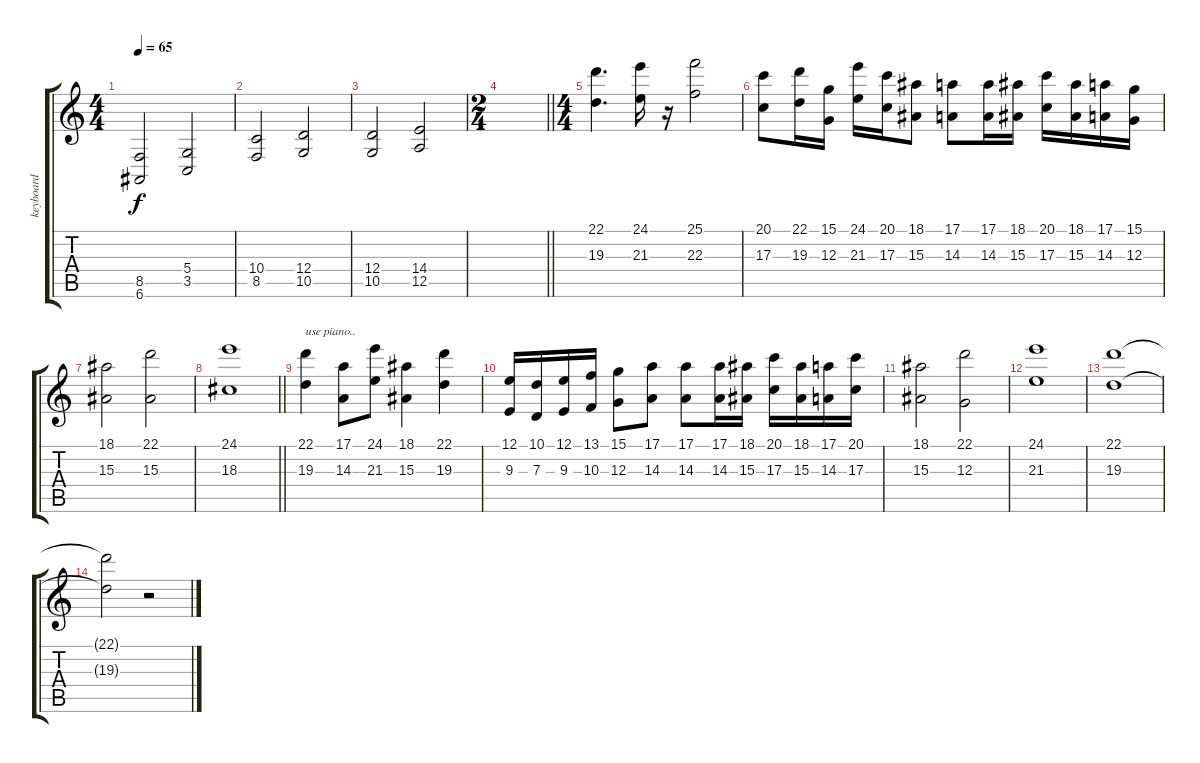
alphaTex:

\track ("keyboard" "keyboard") {instrument lead2sawtooth}
\staff {score tabs}
\tuning (E4 B3 G3 D3 A2 E2) {hide}
\ts (4 4)
\tempo 65
\clef g2
\ks c
(8.5 6.6).2{dy f} (5.4 3.5).2 |
(10.4 8.5).2 (12.4 10.5).2 |
(12.4 10.5).2 (14.4 12.5).2 |
\ts (2 4)
\barLineRight lightlight
|
\ts (4 4)
(22.1 19.3).4{d volume 9 instrument lead2sawtooth} (24.1 21.3).16 r.16 (25.1 22.3).2 |
(20.1 17.3).8 (22.1 19.3).16 (15.1 12.3).16 (24.1 21.3).16 (20.1 17.3).16 (18.1 15.3).8 (17.1 14.3).8 (17.1 14.3).16{volume 15 balance 8 instrument lead2sawtooth} (18.1 15.3).16 (20.1 17.3).16 (18.1 15.3).16 (17.1 14.3).16 (15.1 12.3).16 |
(18.1 15.3).2 (22.1 15.3).2{volume 9} |
\barLineRight lightlight
(24.1 18.3).1 |
(22.1 19.3).4{txt "use piano.." volume 12 instrument lead2sawtooth} (17.1 14.3).8 (24.1 21.3).8 (18.1 15.3).4 (22.1 19.3).4 |
(12.1 9.3).16 (10.1 7.3).16 (12.1 9.3).16 (13.1 10.3).16 (15.1 12.3).8 (17.1 14.3).8 (17.1 14.3).8 (17.1 14.3).16{volume 15 balance 8 instrument lead2sawtooth} (18.1 15.3).16 (20.1 17.3).16 (18.1 15.3).16 (17.1 14.3).16 (20.1 17.3).16 |
(18.1 15.3).2 (22.1 12.3).2{volume 12} |
(24.1 21.3).1 |
(22.1 19.3).1 |
(22.1{t} 19.3{t}).2 r.2
